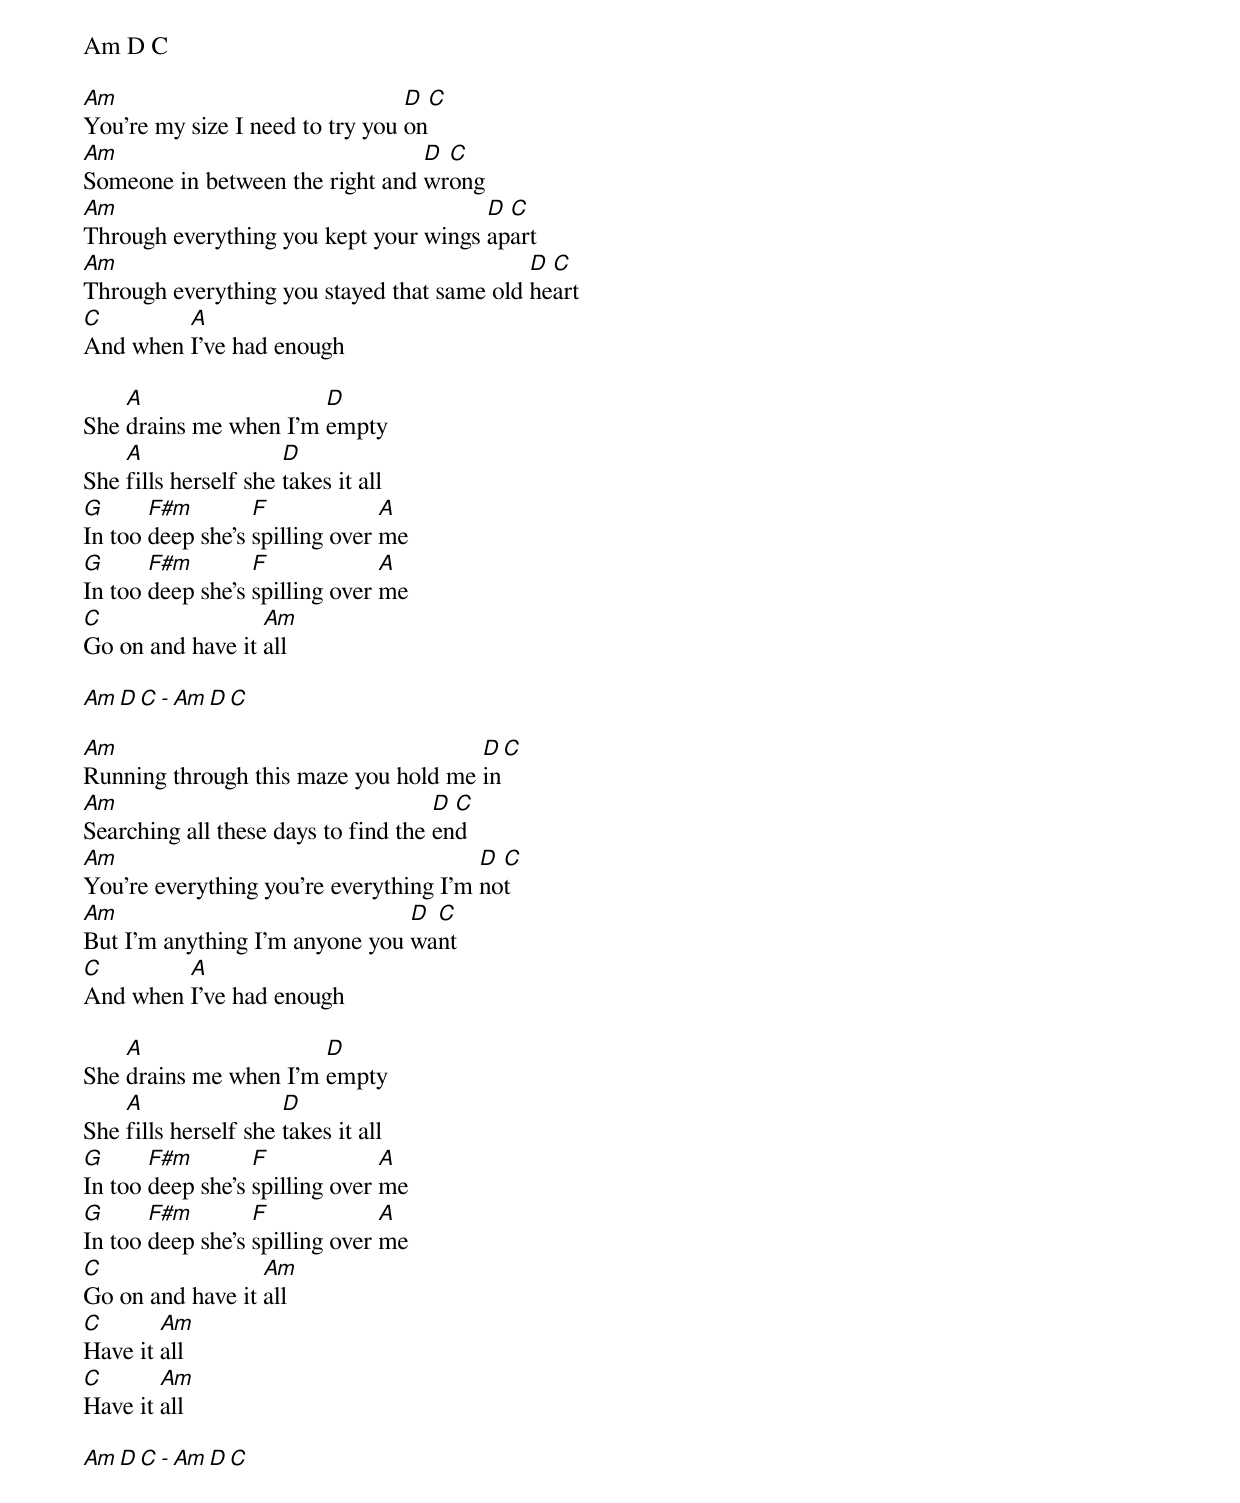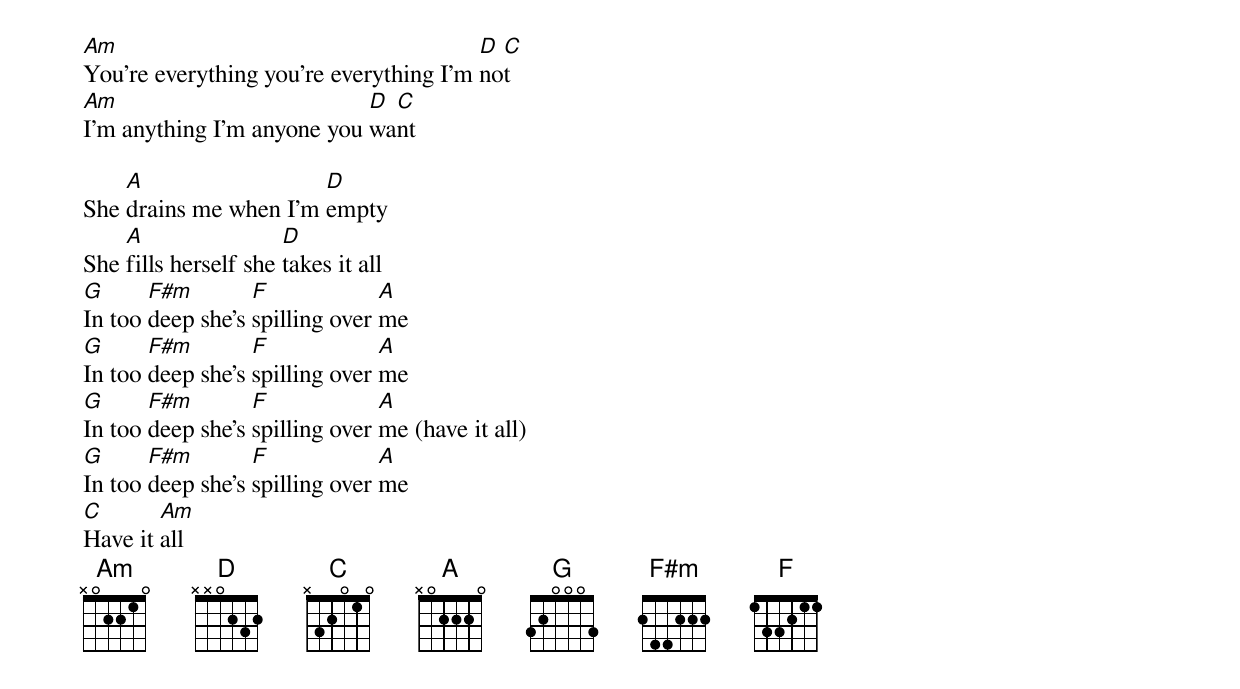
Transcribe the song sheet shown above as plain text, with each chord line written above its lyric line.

Am D C

Am                               D C
You're my size I need to try you on
Am                               D C
Someone in between the right and wrong
Am                                     D C
Through everything you kept your wings apart
Am                                          D C
Through everything you stayed that same old heart
C        A
And when I've had enough

    A                  D
She drains me when I'm empty
    A                 D
She fills herself she takes it all
G      F#m        F             A
In too deep she's spilling over me
G      F#m        F             A
In too deep she's spilling over me
C                 Am
Go on and have it all

Am D C - Am D C

Am                                    D C
Running through this maze you hold me in
Am                                   D C
Searching all these days to find the end
Am                                      D C
You're everything you're everything I'm not
Am                              D C
But I'm anything I'm anyone you want
C        A
And when I've had enough

    A                  D
She drains me when I'm empty
    A                 D
She fills herself she takes it all
G      F#m        F             A
In too deep she's spilling over me
G      F#m        F             A
In too deep she's spilling over me
C                 Am
Go on and have it all
C       Am
Have it all
C       Am
Have it all

Am D C - Am D C

Am                                      D C
You're everything you're everything I'm not
Am                          D C
I'm anything I'm anyone you want

    A                  D
She drains me when I'm empty
    A                 D
She fills herself she takes it all
G      F#m        F             A
In too deep she's spilling over me
G      F#m        F             A
In too deep she's spilling over me
G      F#m        F             A
In too deep she's spilling over me (have it all)
G      F#m        F             A
In too deep she's spilling over me
C       Am
Have it all
